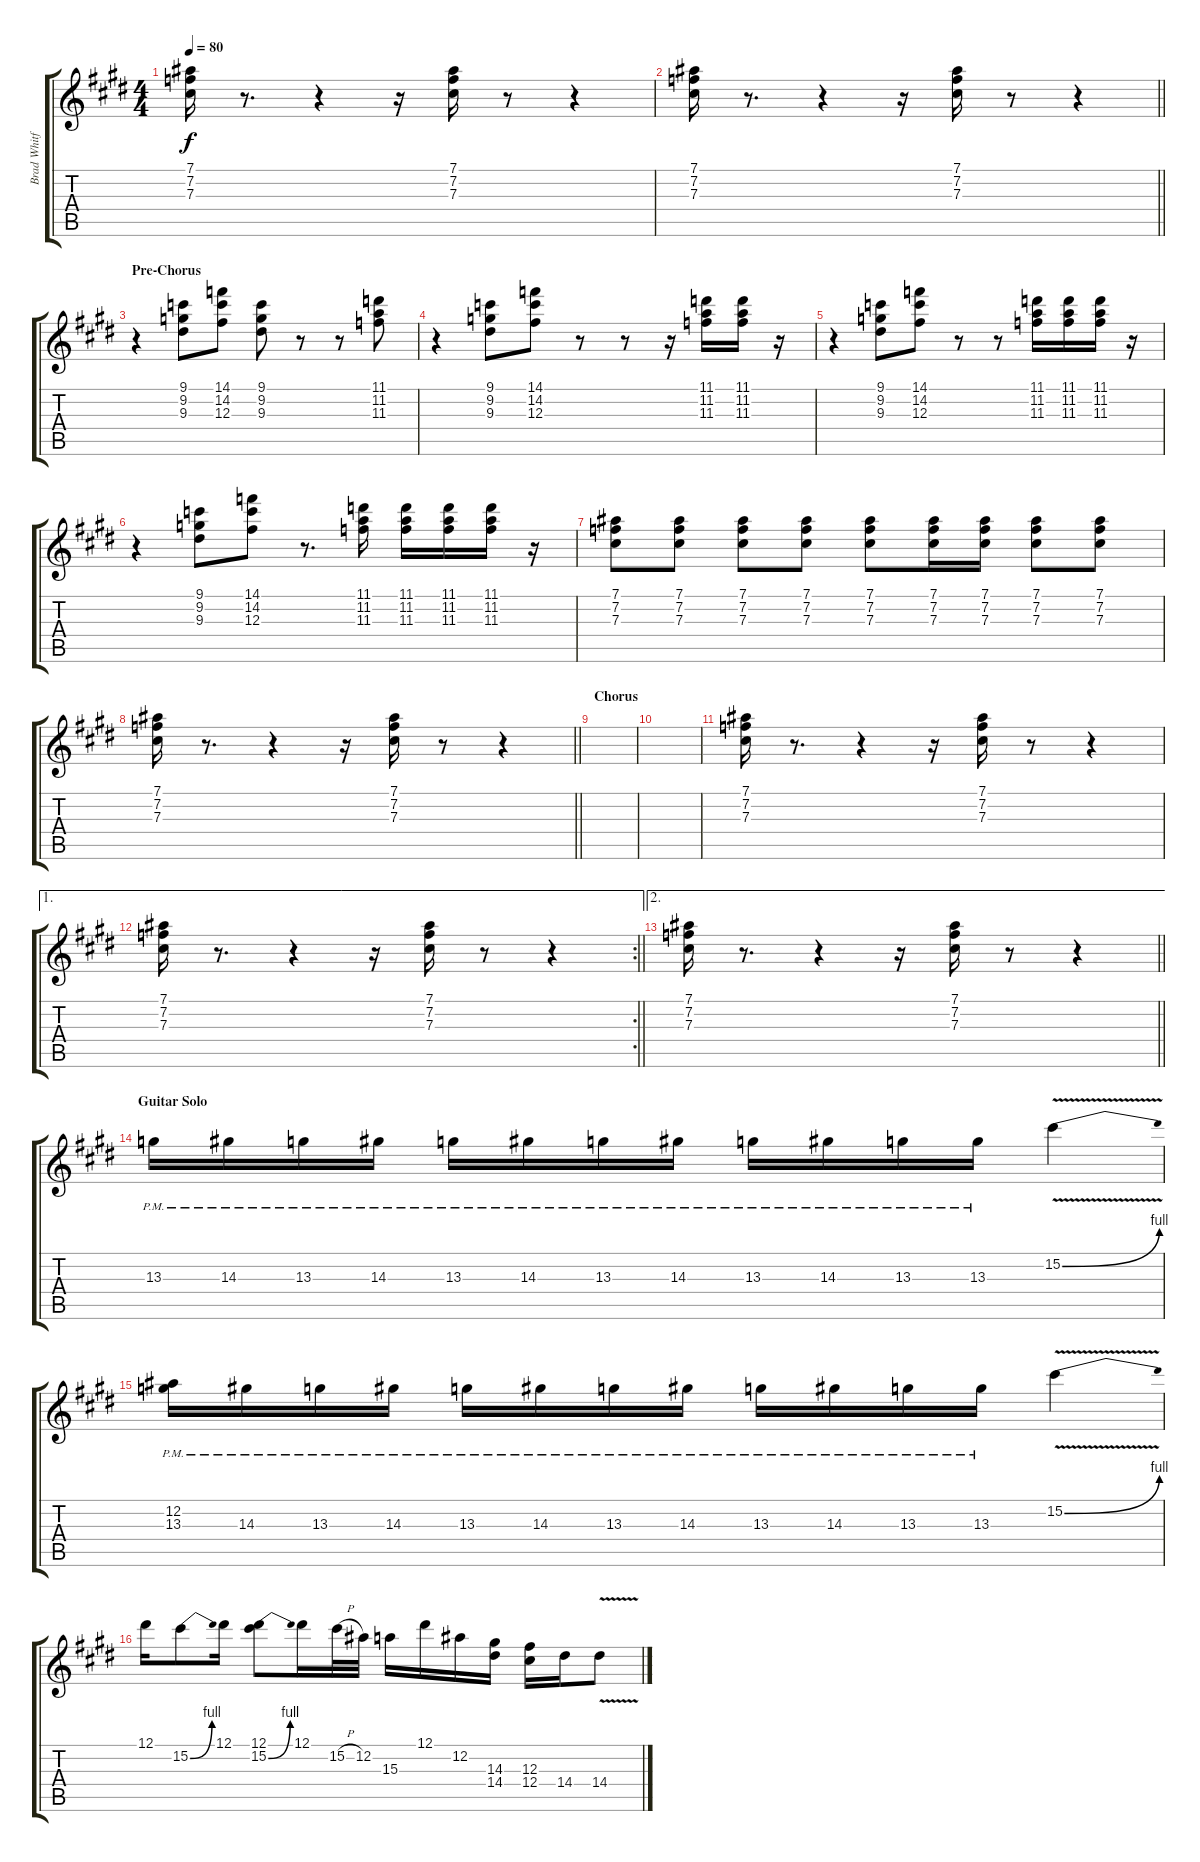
\track ("Brad Whitford (Lead)" "Brad Whitf") {instrument electricguitarclean}
\staff {score tabs}
\tuning (Eb4 Bb3 Gb3 Db3 Ab2 Eb2) {hide}
\ts (4 4)
\tempo 80
\clef g2
\ks e
(7.1 7.2 7.3).16{dy f} r.8{d} r.4 r.16 (7.1 7.2 7.3).16 r.8 r.4 |
\barLineRight lightlight
(7.1 7.2 7.3).16 r.8{d} r.4 r.16 (7.1 7.2 7.3).16 r.8 r.4 |
\section ("" "Pre-Chorus")
r.4 (9.1 9.2 9.3).8 (14.1 14.2 12.3).8 (9.1 9.2 9.3).8 r.8 r.8 (11.1 11.2 11.3).8 |
r.4 (9.1 9.2 9.3).8 (14.1 14.2 12.3).8 r.8 r.8 r.16 (11.1 11.2 11.3).16 (11.1 11.2 11.3).16 r.16 |
r.4 (9.1 9.2 9.3).8 (14.1 14.2 12.3).8 r.8 r.8 (11.1 11.2 11.3).16 (11.1 11.2 11.3).16 (11.1 11.2 11.3).16 r.16 |
r.4 (9.1 9.2 9.3).8 (14.1 14.2 12.3).8 r.8{d} (11.1 11.2 11.3).16 (11.1 11.2 11.3).16 (11.1 11.2 11.3).16 (11.1 11.2 11.3).16 r.16 |
(7.1 7.2 7.3).8 (7.1 7.2 7.3).8 (7.1 7.2 7.3).8 (7.1 7.2 7.3).8 (7.1 7.2 7.3).8 (7.1 7.2 7.3).16 (7.1 7.2 7.3).16 (7.1 7.2 7.3).8 (7.1 7.2 7.3).8 |
\barLineRight lightlight
(7.1 7.2 7.3).16 r.8{d} r.4 r.16 (7.1 7.2 7.3).16 r.8 r.4 |
\section ("" "Chorus")
|
|
(7.1 7.2 7.3).16 r.8{d} r.4 r.16 (7.1 7.2 7.3).16 r.8 r.4 |
\ae 1
\rc 2
\barLineRight lightlight
(7.1 7.2 7.3).16 r.8{d} r.4 r.16 (7.1 7.2 7.3).16 r.8 r.4 |
\ae 2
\barLineRight lightlight
(7.1 7.2 7.3).16 r.8{d} r.4 r.16 (7.1 7.2 7.3).16 r.8 r.4{instrument distortionguitar} |
\section ("" "Guitar Solo")
13.3{pm}.16 14.3{pm}.16 13.3{pm}.16 14.3{pm}.16 13.3{pm}.16 14.3{pm}.16 13.3{pm}.16 14.3{pm}.16 13.3{pm}.16 14.3{pm}.16 13.3{pm}.16 13.3{pm}.16 15.2{be (bend 0 0 60 4) v}.4 |
(12.2{pm} 13.3{pm}).16 14.3{pm}.16 13.3{pm}.16 14.3{pm}.16 13.3{pm}.16 14.3{pm}.16 13.3{pm}.16 14.3{pm}.16 13.3{pm}.16 14.3{pm}.16 13.3{pm}.16 13.3{pm}.16 15.2{be (bend 0 0 60 4) v}.4 |
12.1.16 15.2{be (bend 0 0 60 4)}.8 12.1.16 (12.1 15.2{be (bend 0 0 60 4)}).8 12.1.16 15.2{h}.32 12.2.32 15.3.16 12.1.16 12.2.16 (14.3 14.4).16 (12.3 12.4).16 14.4.16 14.4{v}.8
